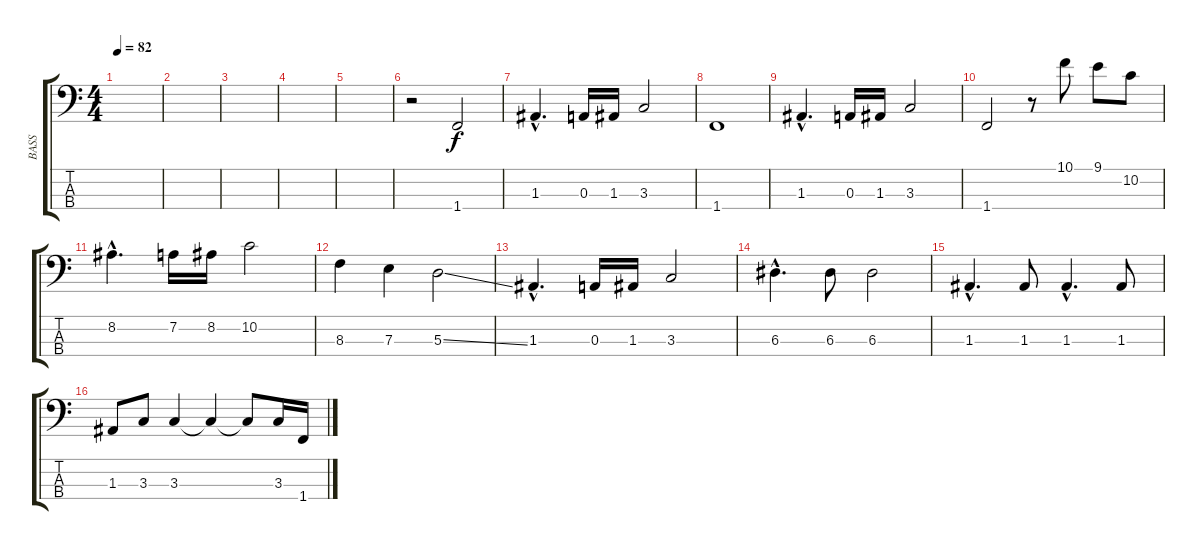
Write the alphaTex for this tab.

\track ("BASS" "BASS") {instrument electricbassfinger}
\staff {score tabs}
\tuning (G2 D2 A1 E1) {hide}
\ts (4 4)
\tempo 82
\clef f4
\ks c
|
|
|
|
|
r.2 1.4.2 |
1.3{hac}.4{d} 0.3.16 1.3.16 3.3.2 |
1.4.1 |
1.3{hac}.4{d} 0.3.16 1.3.16 3.3.2 |
1.4.2 r.8 10.1.8 9.1.8 10.2.8 |
8.2{hac}.4{d} 7.2.16 8.2.16 10.2.2 |
8.3.4 7.3.4 5.3{ss}.2 |
1.3{hac}.4{d} 0.3.16 1.3.16 3.3.2 |
6.3{hac}.4{d} 6.3.8 6.3.2 |
1.3{hac}.4{d} 1.3.8 1.3{hac}.4{d} 1.3.8 |
1.3.8 3.3.8 3.3.4 3.3{t}.4 3.3{t}.8 3.3.16 1.4.16
